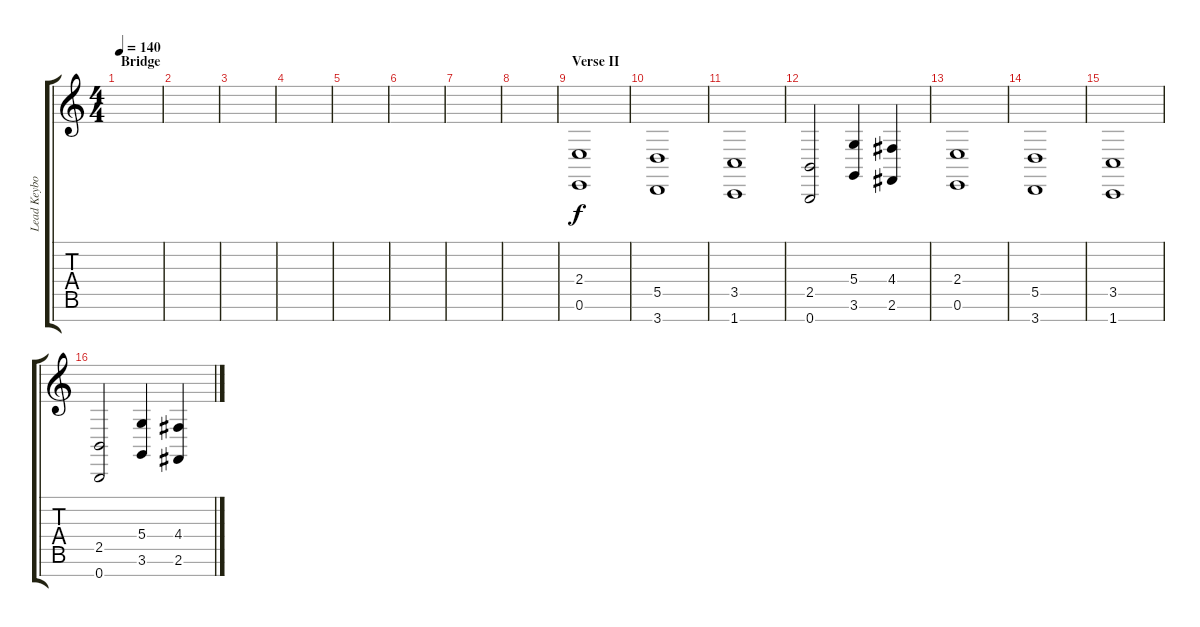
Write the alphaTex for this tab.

\track ("Lead Keyboards" "Lead Keybo") {instrument stringensemble1}
\staff {score tabs}
\tuning (E4 B3 G3 D3 A2 E2 B1) {hide}
\ts (4 4)
\section ("" "Bridge")
\tempo 140
\clef g2
\ks c
|
|
|
|
|
|
|
|
\section ("" "Verse II")
(2.4 0.6).1 |
(5.5 3.7).1 |
(3.5 1.7).1 |
(2.5 0.7).2 (5.4 3.6).4 (4.4 2.6).4 |
(2.4 0.6).1 |
(5.5 3.7).1 |
(3.5 1.7).1 |
(2.5 0.7).2 (5.4 3.6).4 (4.4 2.6).4
